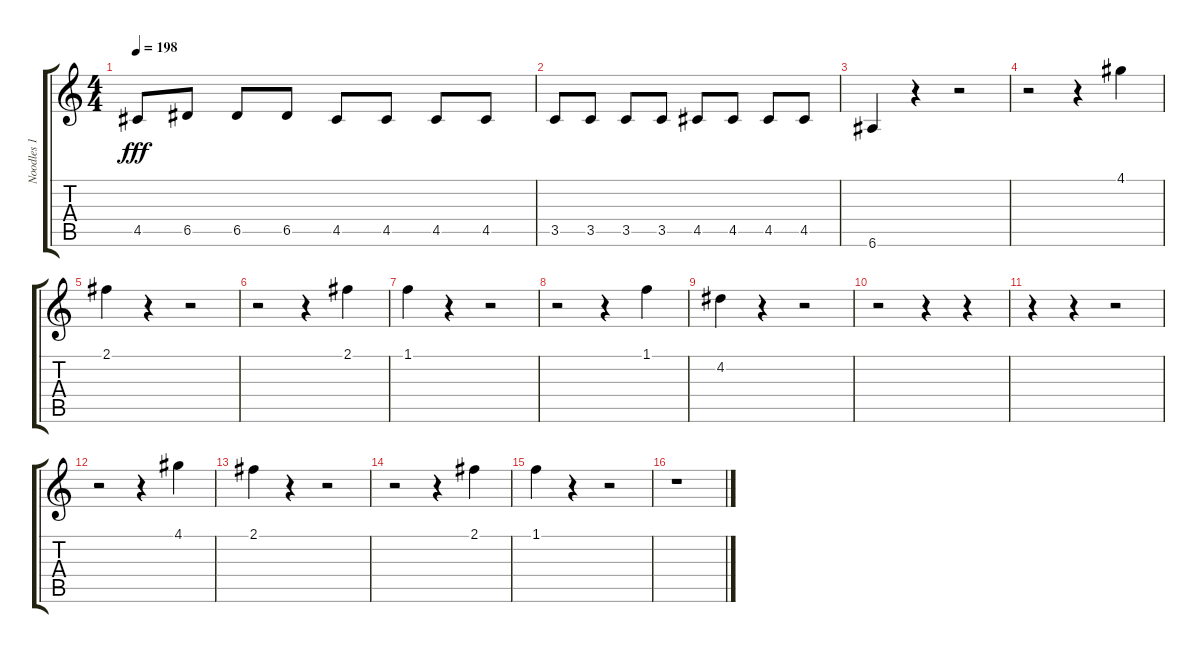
\track ("Noodles 1" "Noodles 1") {instrument distortionguitar}
\staff {score tabs}
\tuning (E4 B3 G3 D3 A2 E2) {hide}
\ts (4 4)
\tempo 198
\clef g2
\ks c
4.5.8{dy fff} 6.5.8 6.5.8 6.5.8 4.5.8 4.5.8 4.5.8 4.5.8 |
3.5.8 3.5.8 3.5.8 3.5.8 4.5.8 4.5.8 4.5.8 4.5.8 |
6.6.4 r.4 r.2 |
r.2 r.4 4.1.4 |
2.1.4 r.4 r.2 |
r.2 r.4 2.1.4 |
1.1.4 r.4 r.2 |
r.2 r.4 1.1.4 |
4.2.4 r.4 r.2 |
r.2 r.4 r.4 |
r.4 r.4 r.2 |
r.2 r.4 4.1.4 |
2.1.4 r.4 r.2 |
r.2 r.4 2.1.4 |
1.1.4 r.4 r.2 |
r.1
